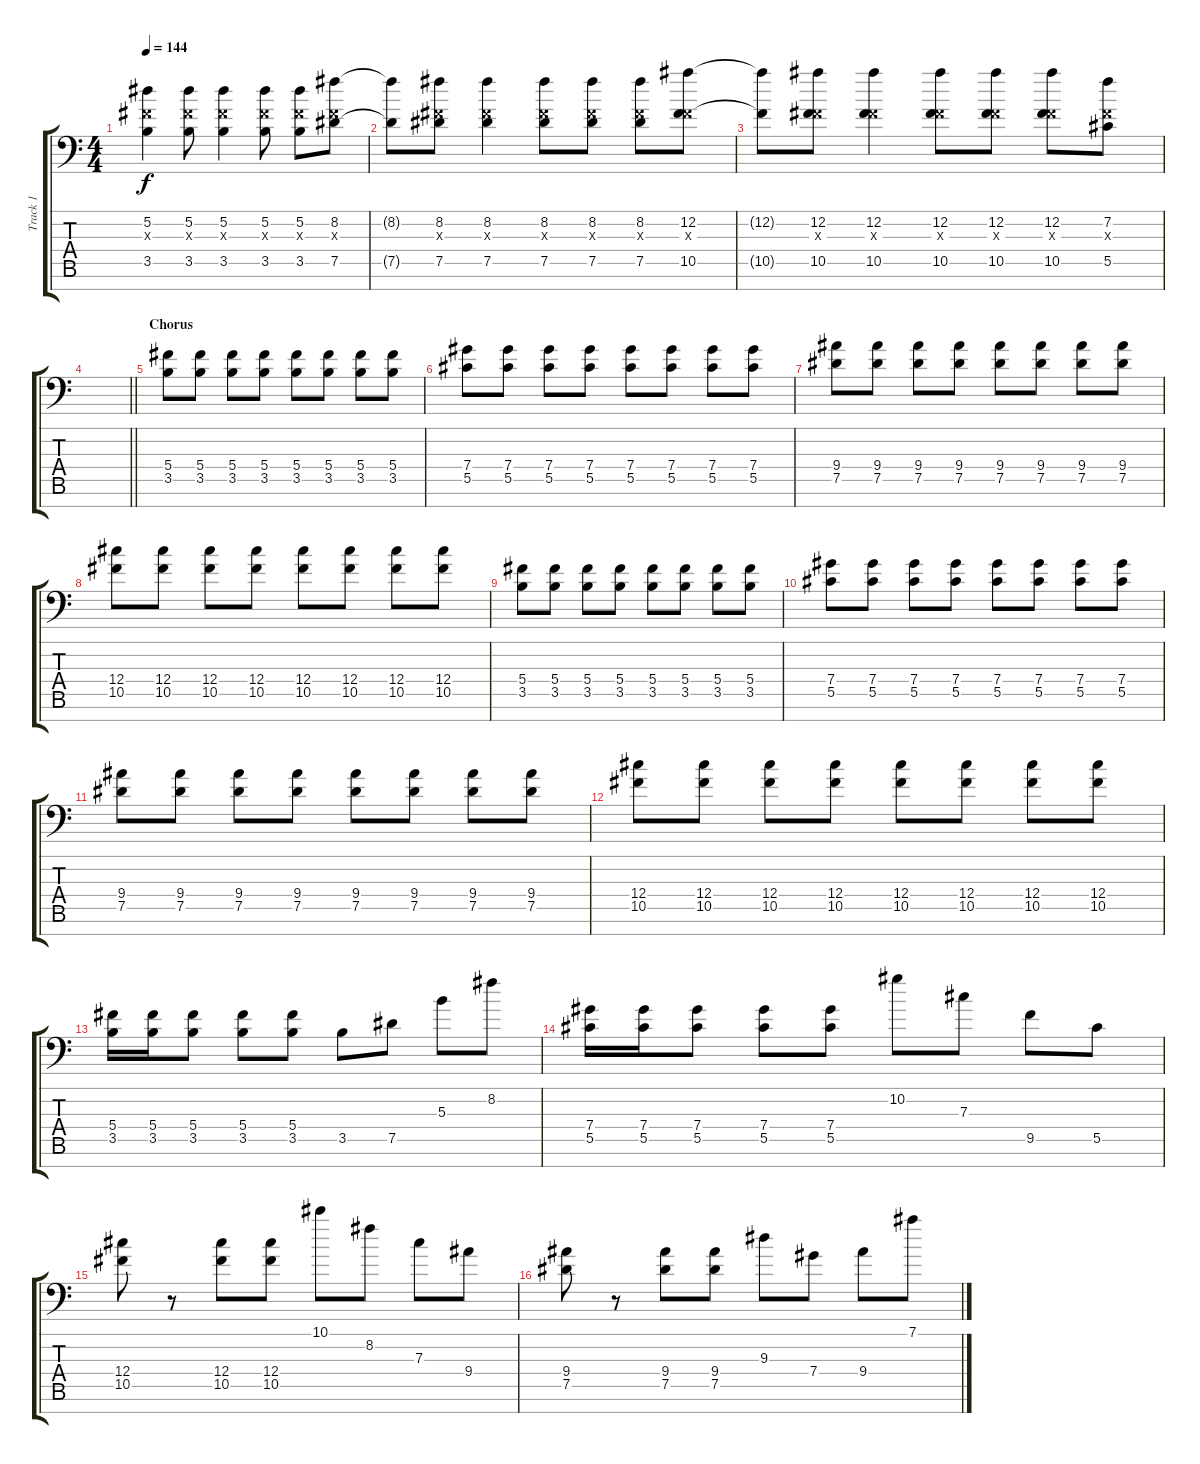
\track ("Track 1" "Track 1") {instrument acousticguitarsteel}
\staff {score tabs}
\tuning (Eb4 Bb3 Gb3 Db3 Ab2 Eb2 Bb1) {hide}
\ts (4 4)
\tempo 144
\clef f4
\ks c
(5.2 0.3{x} 3.5).4{dy f} (5.2 0.3{x} 3.5).8 (5.2 0.3{x} 3.5).4 (5.2 0.3{x} 3.5).8 (5.2 0.3{x} 3.5).8 (8.2 0.3{x} 7.5).8 |
(8.2{t} 7.5{t}).8 (8.2 0.3{x} 7.5).8 (8.2 0.3{x} 7.5).4 (8.2 0.3{x} 7.5).8 (8.2 0.3{x} 7.5).8 (8.2 0.3{x} 7.5).8 (12.2 0.3{x} 10.5).8 |
(12.2{t} 10.5{t}).8 (12.2 0.3{x} 10.5).8 (12.2 0.3{x} 10.5).4 (12.2 0.3{x} 10.5).8 (12.2 0.3{x} 10.5).8 (12.2 0.3{x} 10.5).8 (7.2 0.3{x} 5.5).8 |
\barLineRight lightlight
|
\section ("" "Chorus")
(5.4 3.5).8{volume 16 instrument distortionguitar} (5.4 3.5).8 (5.4 3.5).8 (5.4 3.5).8 (5.4 3.5).8 (5.4 3.5).8 (5.4 3.5).8 (5.4 3.5).8 |
(7.4 5.5).8 (7.4 5.5).8 (7.4 5.5).8 (7.4 5.5).8 (7.4 5.5).8 (7.4 5.5).8 (7.4 5.5).8 (7.4 5.5).8 |
(9.4 7.5).8 (9.4 7.5).8 (9.4 7.5).8 (9.4 7.5).8 (9.4 7.5).8 (9.4 7.5).8 (9.4 7.5).8 (9.4 7.5).8 |
(12.4 10.5).8 (12.4 10.5).8 (12.4 10.5).8 (12.4 10.5).8 (12.4 10.5).8 (12.4 10.5).8 (12.4 10.5).8 (12.4 10.5).8 |
(5.4 3.5).8 (5.4 3.5).8 (5.4 3.5).8 (5.4 3.5).8 (5.4 3.5).8 (5.4 3.5).8 (5.4 3.5).8 (5.4 3.5).8 |
(7.4 5.5).8 (7.4 5.5).8 (7.4 5.5).8 (7.4 5.5).8 (7.4 5.5).8 (7.4 5.5).8 (7.4 5.5).8 (7.4 5.5).8 |
(9.4 7.5).8 (9.4 7.5).8 (9.4 7.5).8 (9.4 7.5).8 (9.4 7.5).8 (9.4 7.5).8 (9.4 7.5).8 (9.4 7.5).8 |
(12.4 10.5).8 (12.4 10.5).8 (12.4 10.5).8 (12.4 10.5).8 (12.4 10.5).8 (12.4 10.5).8 (12.4 10.5).8 (12.4 10.5).8 |
(5.4 3.5).16 (5.4 3.5).16 (5.4 3.5).8 (5.4 3.5).8 (5.4 3.5).8 3.5.8 7.5.8 5.3.8 8.2.8 |
(7.4 5.5).16 (7.4 5.5).16 (7.4 5.5).8 (7.4 5.5).8 (7.4 5.5).8 10.2.8 7.3.8 9.5.8 5.5.8 |
(12.4 10.5).8 r.8 (12.4 10.5).8 (12.4 10.5).8 10.1.8 8.2.8 7.3.8 9.4.8 |
(9.4 7.5).8 r.8 (9.4 7.5).8 (9.4 7.5).8 9.3.8 7.4.8 9.4.8 7.1.8
